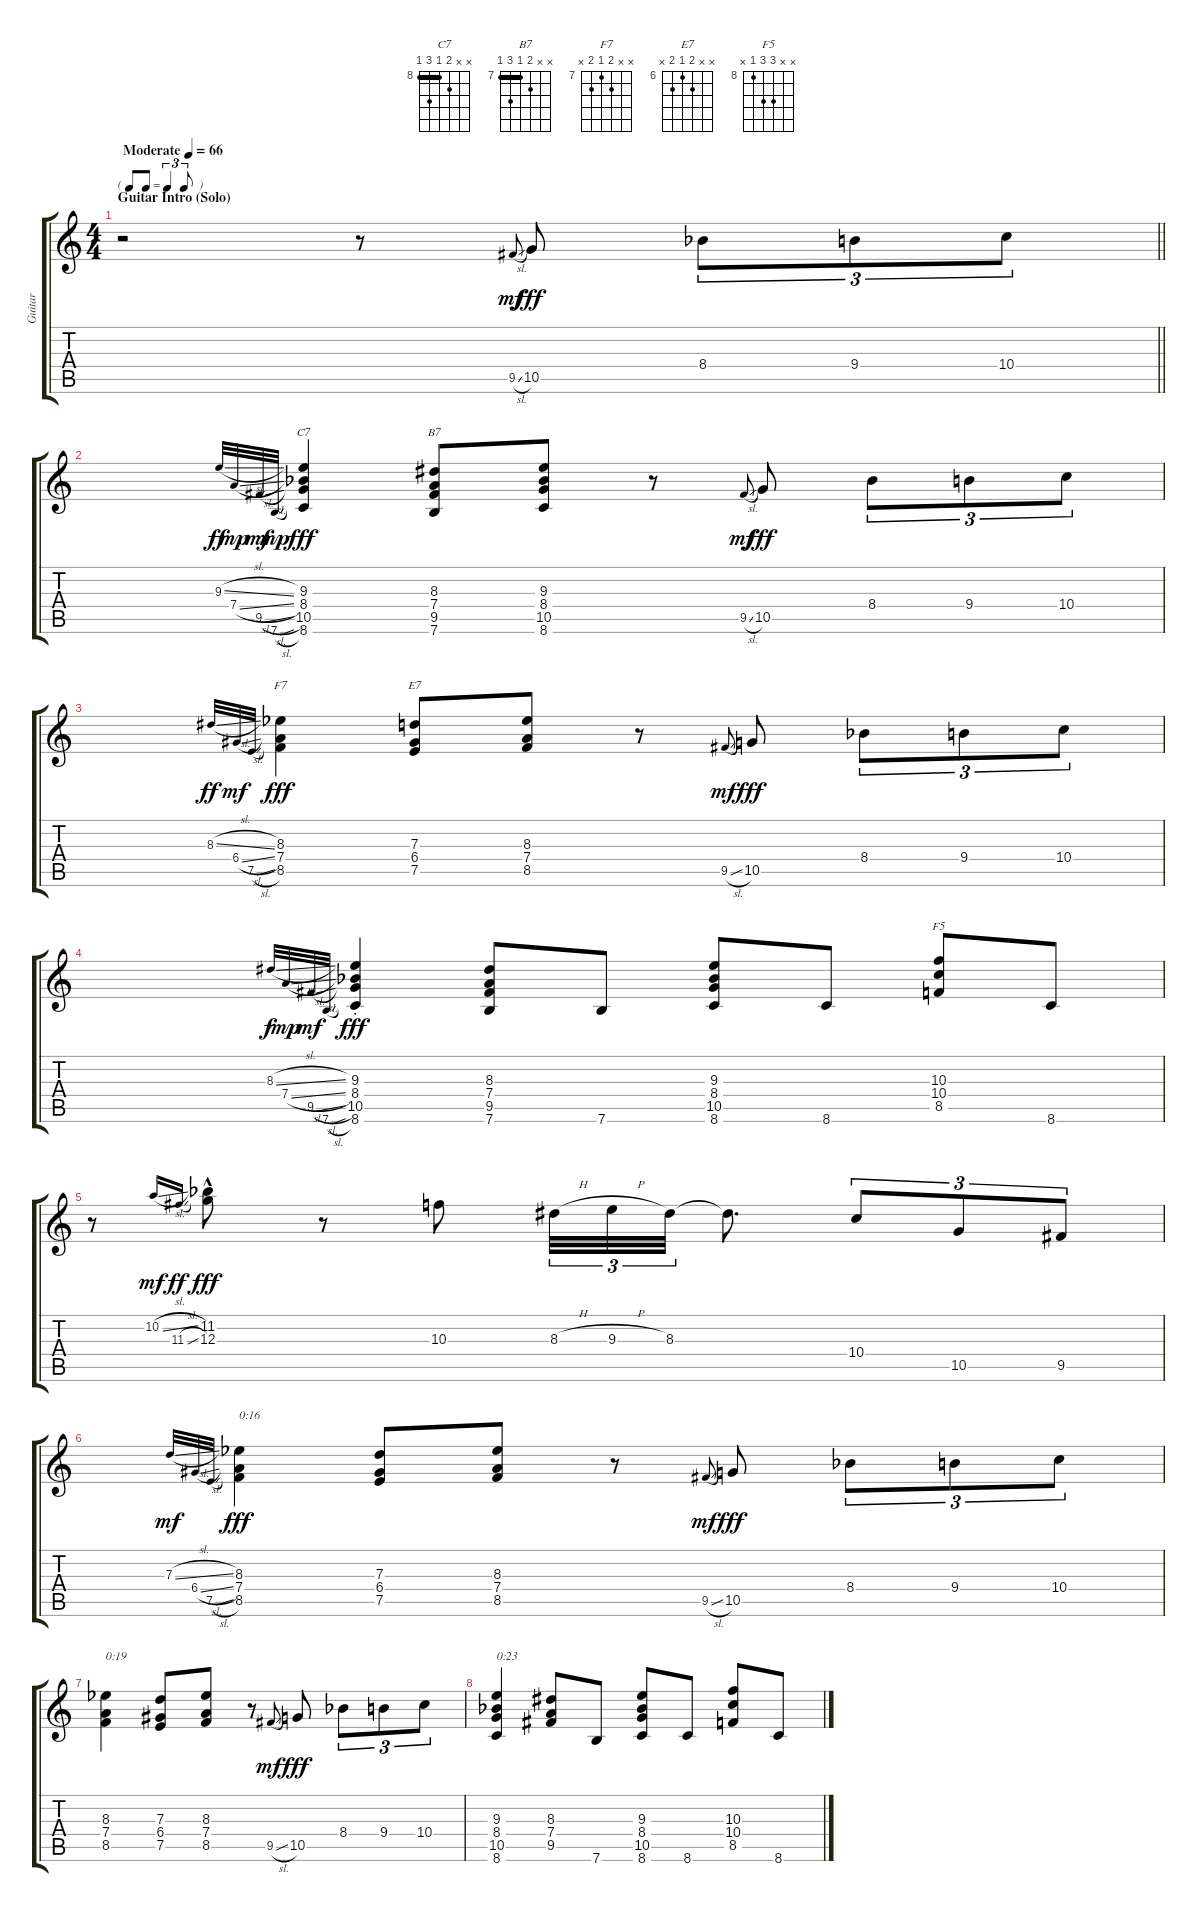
\track ("Guitar" "Guitar") {instrument electricguitarjazz}
\staff {score tabs}
\tuning (E4 B3 G3 D3 A2 E2) {hide}
\chord ("C7" x x 9 8 10 8) {firstfret 8 barre 8}
\chord ("B7" x x 8 7 9 7) {firstfret 7 barre 7}
\chord ("F7" x x 8 7 8 x) {firstfret 7}
\chord ("E7" x x 7 6 7 x) {firstfret 6}
\chord ("F5" x x 10 10 8 x) {firstfret 8}
\ts (4 4)
\tf triplet8th
\section ("" "Guitar Intro (Solo)")
\tempo (66 "Moderate")
\clef g2
\barLineRight lightlight
\ks c
r.2{dy mf instrument electricguitarjazz} r.8 9.5{sl}.8{gr onbeat} 10.5.8{dy fff} 8.4{acc b}.8{tu (3 2)} 9.4.8{tu (3 2)} 10.4.8{tu (3 2)} |
9.3{sl}.32{gr onbeat dy ff} 7.4{sl}.32{gr onbeat dy mp} 9.5{sl}.32{gr onbeat dy mf} 7.6{sl}.32{gr onbeat dy mp} (9.3 8.4{acc b} 10.5 8.6).4{ch "C7" dy fff} (8.3 7.4 9.5 7.6).8{ch "B7"} (9.3 8.4{acc b} 10.5 8.6).8 r.8 9.5{sl}.8{gr onbeat dy mf} 10.5.8{dy fff} 8.4{acc b}.8{tu (3 2)} 9.4.8{tu (3 2)} 10.4.8{tu (3 2)} |
8.3{sl}.32{gr onbeat dy ff} 6.4{sl}.32{gr onbeat dy mf} 7.5{sl}.32{gr onbeat} (8.3{acc b} 7.4 8.5).4{ch "F7" dy fff} (7.3 6.4 7.5).8{ch "E7"} (8.3{acc b} 7.4 8.5).8 r.8 9.5{sl}.8{gr onbeat dy mf} 10.5.8{dy fff} 8.4{acc b}.8{tu (3 2)} 9.4.8{tu (3 2)} 10.4.8{tu (3 2)} |
8.3{sl}.32{gr onbeat dy f} 7.4{sl}.32{gr onbeat dy mp} 9.5{sl}.32{gr onbeat dy mf} 7.6{sl}.32{gr onbeat} (9.3{st} 8.4{st acc b} 10.5{st} 8.6{st}).4{dy fff} (8.3 7.4 9.5 7.6).8 7.6.8 (9.3 8.4{acc b} 10.5 8.6).8 8.6.8 (10.3 10.4 8.5).8{ch "F5"} 8.6.8 |
r.8 10.2{sl}.16{gr onbeat dy mf} 11.3{sl}.16{gr onbeat dy ff} (11.2{hac acc b} 12.3{hac}).8{dy fff} r.8 10.3.8 8.3{h}.32{tu (3 2)} 9.3{h}.32{tu (3 2)} 8.3.32{tu (3 2)} 8.3{t}.8{d} 10.4.8{tu (3 2)} 10.5.8{tu (3 2)} 9.5.8{tu (3 2)} |
7.3{sl}.32{gr onbeat dy mf} 6.4{sl}.32{gr onbeat} 7.5{sl}.32{gr onbeat} (8.3{acc b} 7.4 8.5).4{txt "0:16" dy fff} (7.3 6.4 7.5).8 (8.3{acc b} 7.4 8.5).8 r.8 9.5{sl}.8{gr onbeat dy mf} 10.5.8{dy fff} 8.4{acc b}.8{tu (3 2)} 9.4.8{tu (3 2)} 10.4.8{tu (3 2)} |
(8.3{acc b} 7.4 8.5).4{txt "0:19"} (7.3 6.4 7.5).8 (8.3{acc b} 7.4 8.5).8 r.8 9.5{sl}.8{gr onbeat dy mf} 10.5.8{dy fff} 8.4{acc b}.8{tu (3 2)} 9.4.8{tu (3 2)} 10.4.8{tu (3 2)} |
(9.3 8.4{acc b} 10.5 8.6).4{txt "0:23"} (8.3 7.4 9.5).8 7.6.8 (9.3 8.4{acc b} 10.5 8.6).8 8.6.8 (10.3 10.4 8.5).8 8.6.8
